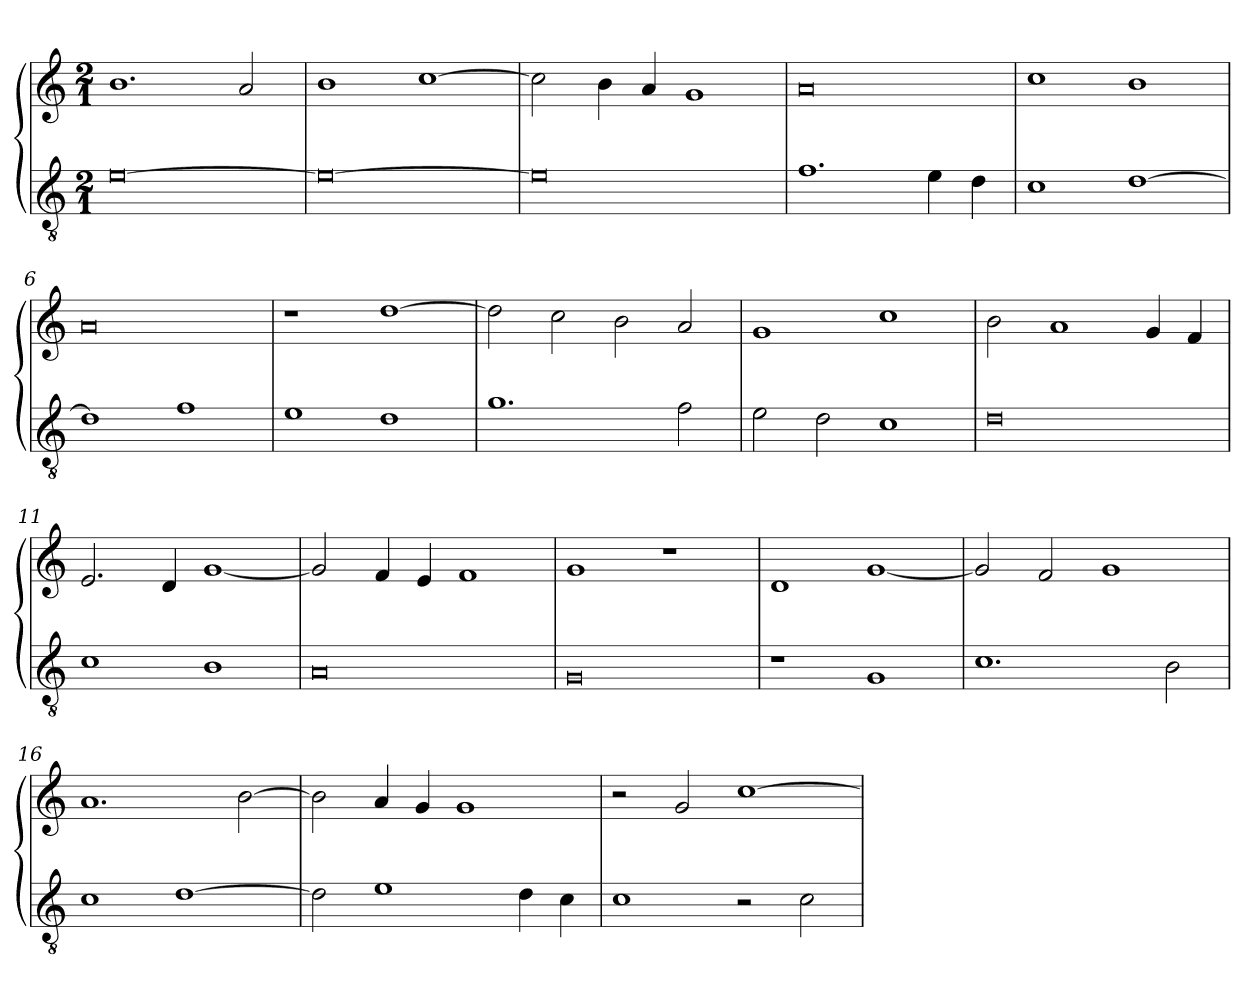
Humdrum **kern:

**kern	**kern
*part2	*part1
*staff2	*staff1
*clefGv2	*clefG2
*k[]	*k[]
*M2/1	*M2/1
=1	=1
[0e	1.b
.	2a
=2	=2
0e_	1b
.	[1cc
=3	=3
0e]	2cc]
.	4b
.	4a
.	1g
=4	=4
1.f	0a
4e	.
4d	.
=5	=5
1c	1cc
[1d	1b
=6	=6
1d]	0a
1f	.
=7	=7
1e	1r
1d	[1dd
=8	=8
1.g	2dd]
.	2cc
.	2b
2f	2a
=9	=9
2e	1g
2d	.
1c	1cc
=10	=10
0d	2b
.	1a
.	4g
.	4f
=11	=11
1c	2.e
.	4d
1B	[1g
=12	=12
0A	2g]
.	4f
.	4e
.	1f
=13	=13
0G	1g
.	1r
=14	=14
1r	1d
1G	[1g
=15	=15
1.c	2g]
.	2f
.	1g
2B	.
=16	=16
1c	1.a
[1d	.
.	[2b
=17	=17
2d]	2b]
1e	4a
.	4g
.	1g
4d	.
4c	.
=18	=18
1c	2r
.	2g
2r	[1cc
2c	.
=	=
*-	*-
